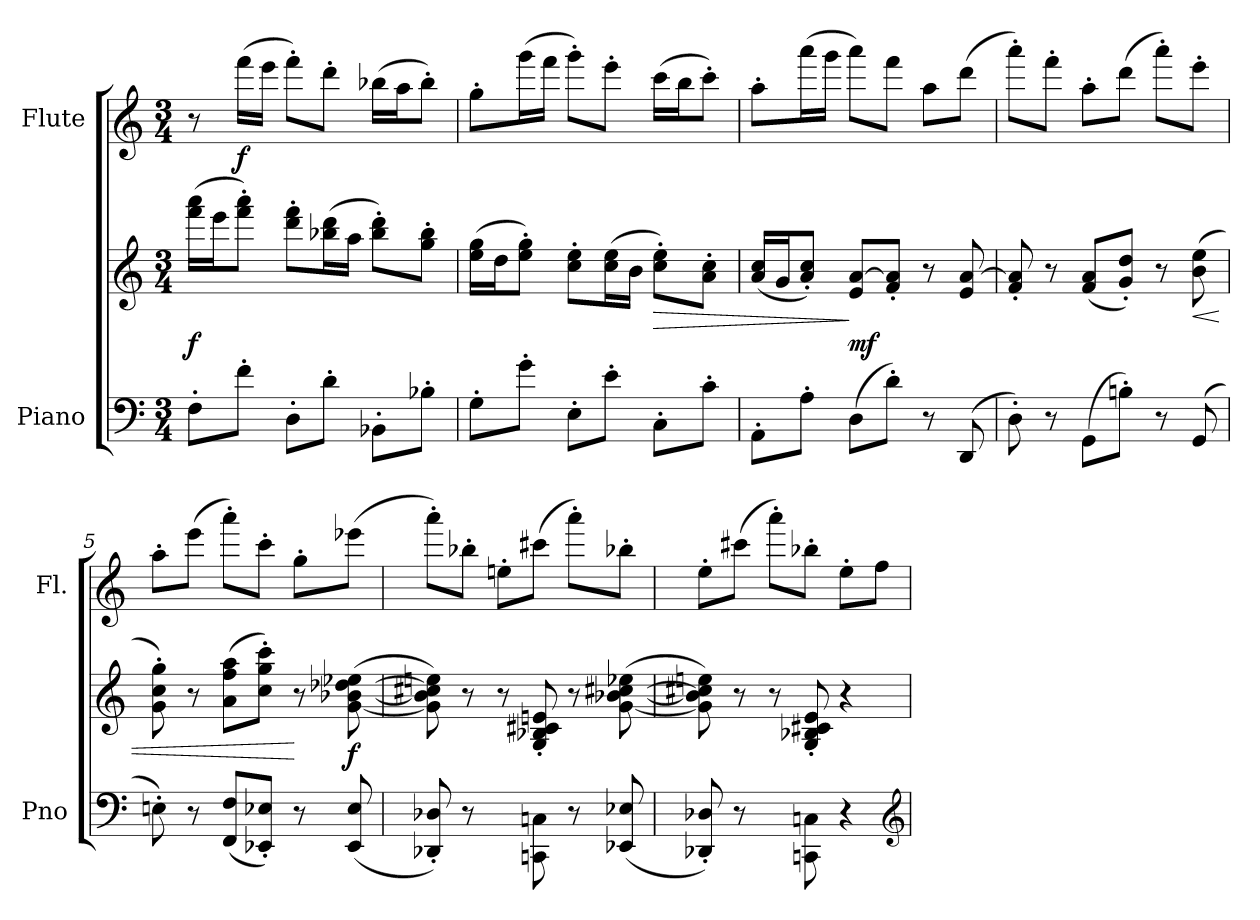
**kern	**kern	**dynam	**kern	**dynam
*part2	*part2	*part2	*part1	*part1
*staff3	*staff2	*staff2/3	*staff1	*staff1
*I"Piano	*	*	*I"Flute	*
*I'Pno	*	*	*I'Fl.	*
*clefF4	*clefG2	*	*clefG2	*
*k[]	*k[]	*	*k[]	*
*C:	*C:	*	*C:	*
*M3/4	*M3/4	*	*M3/4	*
=1	=1	=1	=1	=1
8F'L	(16fff 16aaaLL	f	8r	.
.	16eeeJ	.	.	.
8f'J	8fff' 8aaa'J)	.	(16fffLL	f
.	.	.	16eeeJJ	.
8D'L	8ddd' 8fff'L	.	8fff'L)	.
8d'J	(16bb-X 16dddL	.	8ddd'J	.
.	16aaJJ	.	.	.
8BB-X'L	8bb-' 8ddd'L)	.	(16bb-XLL	.
.	.	.	16aaJ	.
8B-X'J	8gg' 8bb-'J	.	8bb-'J)	.
=2	=2	=2	=2	=2
8G'L	(16ee 16ggLL	.	8gg'L	.
.	16ddJ	.	.	.
8g'J	8ee' 8gg'J)	.	(16gggL	.
.	.	.	16fffJJ	.
8E'L	8cc' 8ee'L	.	8ggg'L)	.
8e'J	(16cc 16eeL	.	8eee'J	.
.	16bJJ	.	.	.
!	!	!LO:HP:b	!	!
8C'L	8cc' 8ee'L)	>	(16cccLL	.
.	.	.	16bbJ	.
8c'J	8a' 8cc'J	.	8ccc'J)	.
=3	=3	=3	=3	=3
8AA'L	(16a 16ccLL	.	8aa'L	.
.	16gJ	.	.	.
8A'J	8a' 8cc'J)	.	(16aaaL	.
.	.	.	16gggJJ	.
(8DL	8e [8aL	] mf	8aaaL)	.
8d'J)	8f' 8a]'J	.	8fffJ	.
8r	8r	.	8aaL	.
(8DD	8e [8a	.	(8dddJ	.
=4	=4	=4	=4	=4
8D')	8f' 8a]'	.	8aaa'L)	.
8r	8r	.	8fff'J	.
(8GGL	(8f 8aL	.	8aa'L	.
8Bn'J)	8g' 8dd'J)	.	(8dddJ	.
8r	8r	.	8aaa'L)	.
!	!	!LO:HP:b	!	!
(8GG	(8b 8ee	<	8eee'J	.
=5	=5	=5	=5	=5
8En')	8g' 8cc' 8gg')	.	8aa'L	.
8r	8r	.	(8eeeJ	.
(8FF 8FL	(8a 8ff 8aaL	.	8aaa'L)	.
8EE-X' 8E-X'J)	8cc' 8gg' 8ccc'J)	.	8ccc'J	.
8r	8r	[	8gg'L	.
(8EE- 8E-	([8g [8b-X [8dd-X 8ee-X	f	(8eee-XJ	.
=6	=6	=6	=6	=6
8DD-X' 8D-X')	8g] 8b-] 8cc#X] 8een)	.	8aaa'L)	.
8r	8r	.	8bb-X'J	.
8ryy	8r	.	8een'L	.
8CCn\ 8Cn\	8G'/ 8B-X'/ 8c#X'/ 8en'/	.	(8ccc#XJ	.
8r	8r	.	8aaa'L)	.
(8EE-X/ 8E-X/	([8g [8b-X [8cc#X 8ee-X	.	8bb-X'J	.
=7	=7	=7	=7	=7
8DD-X' 8D-X')	8g] 8b-] 8cc#X] 8een)	.	8ee'L	.
8r	8r	.	(8ccc#XJ	.
8ryy	8r	.	8aaa'L)	.
8CCn\ 8Cn\	8G'/ 8B-X'/ 8c#X'/ 8e'/	.	8bb-X'J	.
4r	4r	.	8ee'L	.
.	.	.	8ffJ	.
*clefG2	*	*	*	*
=	=	=	=	=
*-	*-	*-	*-	*-
